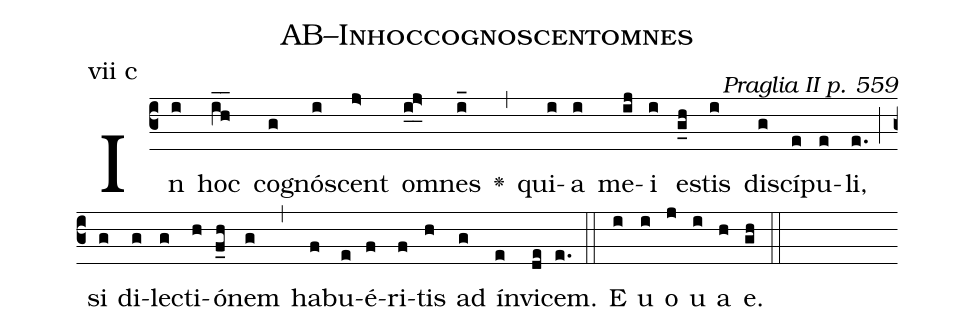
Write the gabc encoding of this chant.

name: AB--Inhoccognoscentomnes;
commentary: Praglia II p. 559;
annotation: vii c;
%%
(c3) In(i) hoc(ih__) co(g)gnó(i)scent(j>) om(i_0j>_0)nes(i_) <v>\greheightstar</v>(,) qui(i)a(i) me(ij)i(i) e(g_h)stis(i) di(g)scí(e)pu(e)li,(e.) (;) si(g) di(g)le(g)cti(h)ó(f_h)nem(g) (,) ha(f)bu(e)é(f)ri(f)tis(h) ad(g) ín(e)vi(de)cem.(e.)(::)
E(i) u(i) o(j) u(i) a(h) e.(gh) (::)
